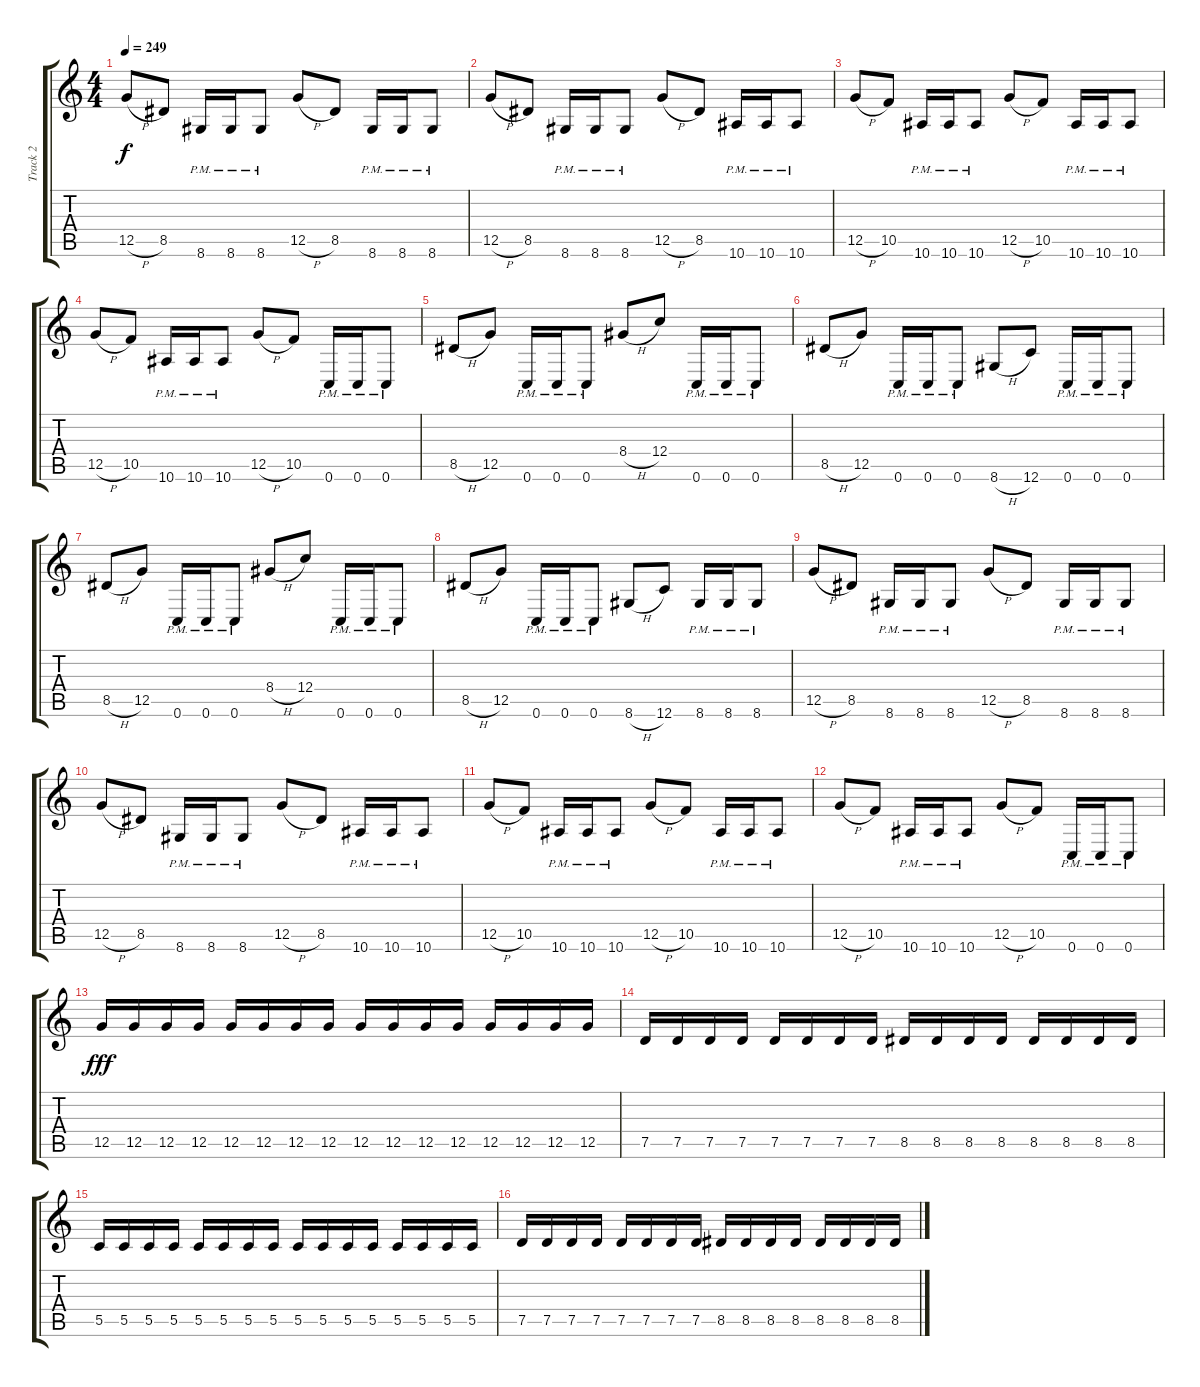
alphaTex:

\track ("Track 2" "Track 2") {instrument distortionguitar}
\staff {score tabs}
\tuning (D4 A3 F3 C3 G2 C2) {hide}
\ts (4 4)
\tempo 249
\clef g2
\ks c
12.5{h}.8{dy f} 8.5.8 8.6{pm}.16 8.6{pm}.16 8.6{pm}.8 12.5{h}.8 8.5.8 8.6{pm}.16 8.6{pm}.16 8.6{pm}.8 |
12.5{h}.8 8.5.8 8.6{pm}.16 8.6{pm}.16 8.6{pm}.8 12.5{h}.8 8.5.8 10.6{pm}.16 10.6{pm}.16 10.6{pm}.8 |
12.5{h}.8 10.5.8 10.6{pm}.16 10.6{pm}.16 10.6{pm}.8 12.5{h}.8 10.5.8 10.6{pm}.16 10.6{pm}.16 10.6{pm}.8 |
12.5{h}.8 10.5.8 10.6{pm}.16 10.6{pm}.16 10.6{pm}.8 12.5{h}.8 10.5.8 0.6{pm}.16 0.6{pm}.16 0.6{pm}.8 |
8.5{h}.8 12.5.8 0.6{pm}.16 0.6{pm}.16 0.6{pm}.8 8.4{h}.8 12.4.8 0.6{pm}.16 0.6{pm}.16 0.6{pm}.8 |
8.5{h}.8 12.5.8 0.6{pm}.16 0.6{pm}.16 0.6{pm}.8 8.6{h}.8 12.6.8 0.6{pm}.16 0.6{pm}.16 0.6{pm}.8 |
8.5{h}.8 12.5.8 0.6{pm}.16 0.6{pm}.16 0.6{pm}.8 8.4{h}.8 12.4.8 0.6{pm}.16 0.6{pm}.16 0.6{pm}.8 |
8.5{h}.8 12.5.8 0.6{pm}.16 0.6{pm}.16 0.6{pm}.8 8.6{h}.8 12.6.8 8.6{pm}.16 8.6{pm}.16 8.6{pm}.8 |
12.5{h}.8 8.5.8 8.6{pm}.16 8.6{pm}.16 8.6{pm}.8 12.5{h}.8 8.5.8 8.6{pm}.16 8.6{pm}.16 8.6{pm}.8 |
12.5{h}.8 8.5.8 8.6{pm}.16 8.6{pm}.16 8.6{pm}.8 12.5{h}.8 8.5.8 10.6{pm}.16 10.6{pm}.16 10.6{pm}.8 |
12.5{h}.8 10.5.8 10.6{pm}.16 10.6{pm}.16 10.6{pm}.8 12.5{h}.8 10.5.8 10.6{pm}.16 10.6{pm}.16 10.6{pm}.8 |
12.5{h}.8 10.5.8 10.6{pm}.16 10.6{pm}.16 10.6{pm}.8 12.5{h}.8 10.5.8 0.6{pm}.16 0.6{pm}.16 0.6{pm}.8 |
12.5.16{dy fff} 12.5.16 12.5.16 12.5.16 12.5.16 12.5.16 12.5.16 12.5.16 12.5.16 12.5.16 12.5.16 12.5.16 12.5.16 12.5.16 12.5.16 12.5.16 |
7.5.16 7.5.16 7.5.16 7.5.16 7.5.16 7.5.16 7.5.16 7.5.16 8.5.16 8.5.16 8.5.16 8.5.16 8.5.16 8.5.16 8.5.16 8.5.16 |
5.5.16 5.5.16 5.5.16 5.5.16 5.5.16 5.5.16 5.5.16 5.5.16 5.5.16 5.5.16 5.5.16 5.5.16 5.5.16 5.5.16 5.5.16 5.5.16 |
7.5.16 7.5.16 7.5.16 7.5.16 7.5.16 7.5.16 7.5.16 7.5.16 8.5.16 8.5.16 8.5.16 8.5.16 8.5.16 8.5.16 8.5.16 8.5.16
